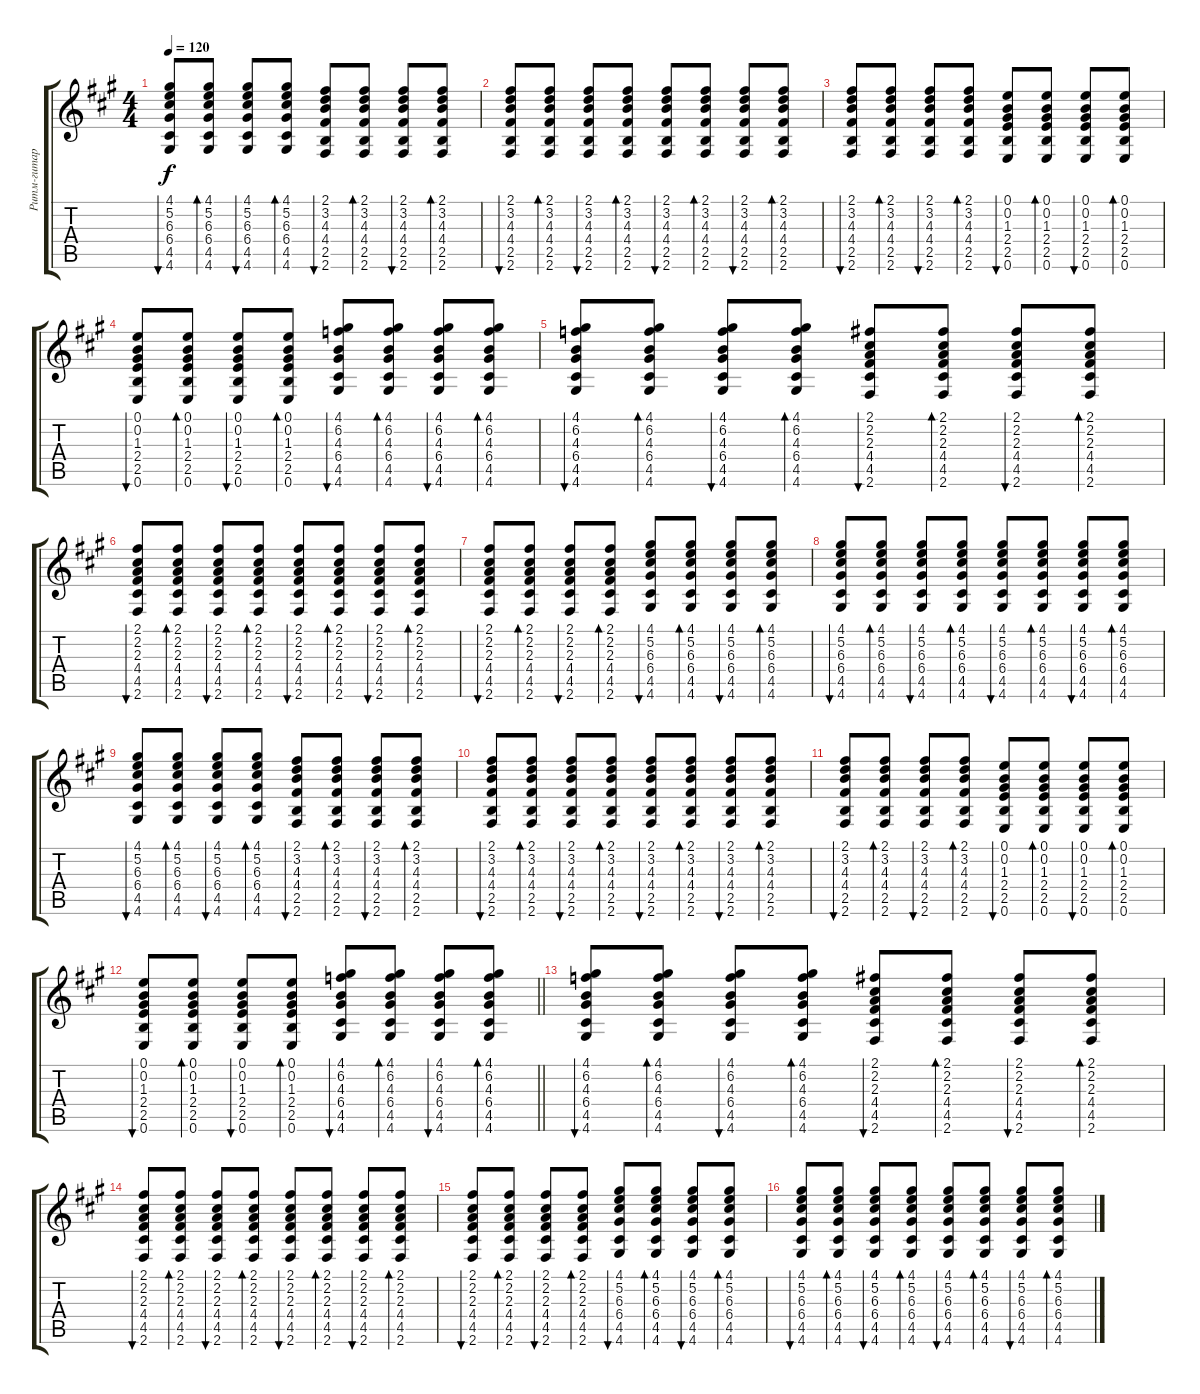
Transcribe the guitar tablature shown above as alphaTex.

\track ("Ритм-гитара" "Ритм-гитар") {instrument electricguitarmuted}
\staff {score tabs}
\tuning (E4 B3 G3 D3 A2 E2) {hide}
\ts (4 4)
\tempo 120
\clef g2
\ks f#minor
(4.1 5.2 6.3 6.4 4.5 4.6).8{bu 60 dy f} (4.1 5.2 6.3 6.4 4.5 4.6).8{bd 60} (4.1 5.2 6.3 6.4 4.5 4.6).8{bu 60} (4.1 5.2 6.3 6.4 4.5 4.6).8{bd 60} (2.1 3.2 4.3 4.4 2.5 2.6).8{bu 60} (2.1 3.2 4.3 4.4 2.5 2.6).8{bd 60} (2.1 3.2 4.3 4.4 2.5 2.6).8{bu 60} (2.1 3.2 4.3 4.4 2.5 2.6).8{bd 60} |
(2.1 3.2 4.3 4.4 2.5 2.6).8{bu 60} (2.1 3.2 4.3 4.4 2.5 2.6).8{bd 60} (2.1 3.2 4.3 4.4 2.5 2.6).8{bu 60} (2.1 3.2 4.3 4.4 2.5 2.6).8{bd 60} (2.1 3.2 4.3 4.4 2.5 2.6).8{bu 60} (2.1 3.2 4.3 4.4 2.5 2.6).8{bd 60} (2.1 3.2 4.3 4.4 2.5 2.6).8{bu 60} (2.1 3.2 4.3 4.4 2.5 2.6).8{bd 60} |
(2.1 3.2 4.3 4.4 2.5 2.6).8{bu 60} (2.1 3.2 4.3 4.4 2.5 2.6).8{bd 60} (2.1 3.2 4.3 4.4 2.5 2.6).8{bu 60} (2.1 3.2 4.3 4.4 2.5 2.6).8{bd 60} (0.1 0.2 1.3 2.4 2.5 0.6).8{bu 60} (0.1 0.2 1.3 2.4 2.5 0.6).8{bd 60} (0.1 0.2 1.3 2.4 2.5 0.6).8{bu 60} (0.1 0.2 1.3 2.4 2.5 0.6).8{bd 60} |
(0.1 0.2 1.3 2.4 2.5 0.6).8{bu 60} (0.1 0.2 1.3 2.4 2.5 0.6).8{bd 60} (0.1 0.2 1.3 2.4 2.5 0.6).8{bu 60} (0.1 0.2 1.3 2.4 2.5 0.6).8{bd 60} (4.1 6.2 4.3 6.4 4.5 4.6).8{bu 60} (4.1 6.2 4.3 6.4 4.5 4.6).8{bd 60} (4.1 6.2 4.3 6.4 4.5 4.6).8{bu 60} (4.1 6.2 4.3 6.4 4.5 4.6).8{bd 60} |
(4.1 6.2 4.3 6.4 4.5 4.6).8{bu 60} (4.1 6.2 4.3 6.4 4.5 4.6).8{bd 60} (4.1 6.2 4.3 6.4 4.5 4.6).8{bu 60} (4.1 6.2 4.3 6.4 4.5 4.6).8{bd 60} (2.1 2.2 2.3 4.4 4.5 2.6).8{bu 60} (2.1 2.2 2.3 4.4 4.5 2.6).8{bd 60} (2.1 2.2 2.3 4.4 4.5 2.6).8{bu 60} (2.1 2.2 2.3 4.4 4.5 2.6).8{bd 60} |
(2.1 2.2 2.3 4.4 4.5 2.6).8{bu 60} (2.1 2.2 2.3 4.4 4.5 2.6).8{bd 60} (2.1 2.2 2.3 4.4 4.5 2.6).8{bu 60} (2.1 2.2 2.3 4.4 4.5 2.6).8{bd 60} (2.1 2.2 2.3 4.4 4.5 2.6).8{bu 60} (2.1 2.2 2.3 4.4 4.5 2.6).8{bd 60} (2.1 2.2 2.3 4.4 4.5 2.6).8{bu 60} (2.1 2.2 2.3 4.4 4.5 2.6).8{bd 60} |
(2.1 2.2 2.3 4.4 4.5 2.6).8{bu 60} (2.1 2.2 2.3 4.4 4.5 2.6).8{bd 60} (2.1 2.2 2.3 4.4 4.5 2.6).8{bu 60} (2.1 2.2 2.3 4.4 4.5 2.6).8{bd 60} (4.1 5.2 6.3 6.4 4.5 4.6).8{bu 60} (4.1 5.2 6.3 6.4 4.5 4.6).8{bd 60} (4.1 5.2 6.3 6.4 4.5 4.6).8{bu 60} (4.1 5.2 6.3 6.4 4.5 4.6).8{bd 60} |
(4.1 5.2 6.3 6.4 4.5 4.6).8{bu 60} (4.1 5.2 6.3 6.4 4.5 4.6).8{bd 60} (4.1 5.2 6.3 6.4 4.5 4.6).8{bu 60} (4.1 5.2 6.3 6.4 4.5 4.6).8{bd 60} (4.1 5.2 6.3 6.4 4.5 4.6).8{bu 60} (4.1 5.2 6.3 6.4 4.5 4.6).8{bd 60} (4.1 5.2 6.3 6.4 4.5 4.6).8{bu 60} (4.1 5.2 6.3 6.4 4.5 4.6).8{bd 60} |
(4.1 5.2 6.3 6.4 4.5 4.6).8{bu 60} (4.1 5.2 6.3 6.4 4.5 4.6).8{bd 60} (4.1 5.2 6.3 6.4 4.5 4.6).8{bu 60} (4.1 5.2 6.3 6.4 4.5 4.6).8{bd 60} (2.1 3.2 4.3 4.4 2.5 2.6).8{bu 60} (2.1 3.2 4.3 4.4 2.5 2.6).8{bd 60} (2.1 3.2 4.3 4.4 2.5 2.6).8{bu 60} (2.1 3.2 4.3 4.4 2.5 2.6).8{bd 60} |
(2.1 3.2 4.3 4.4 2.5 2.6).8{bu 60} (2.1 3.2 4.3 4.4 2.5 2.6).8{bd 60} (2.1 3.2 4.3 4.4 2.5 2.6).8{bu 60} (2.1 3.2 4.3 4.4 2.5 2.6).8{bd 60} (2.1 3.2 4.3 4.4 2.5 2.6).8{bu 60} (2.1 3.2 4.3 4.4 2.5 2.6).8{bd 60} (2.1 3.2 4.3 4.4 2.5 2.6).8{bu 60} (2.1 3.2 4.3 4.4 2.5 2.6).8{bd 60} |
(2.1 3.2 4.3 4.4 2.5 2.6).8{bu 60} (2.1 3.2 4.3 4.4 2.5 2.6).8{bd 60} (2.1 3.2 4.3 4.4 2.5 2.6).8{bu 60} (2.1 3.2 4.3 4.4 2.5 2.6).8{bd 60} (0.1 0.2 1.3 2.4 2.5 0.6).8{bu 60} (0.1 0.2 1.3 2.4 2.5 0.6).8{bd 60} (0.1 0.2 1.3 2.4 2.5 0.6).8{bu 60} (0.1 0.2 1.3 2.4 2.5 0.6).8{bd 60} |
\barLineRight lightlight
(0.1 0.2 1.3 2.4 2.5 0.6).8{bu 60} (0.1 0.2 1.3 2.4 2.5 0.6).8{bd 60} (0.1 0.2 1.3 2.4 2.5 0.6).8{bu 60} (0.1 0.2 1.3 2.4 2.5 0.6).8{bd 60} (4.1 6.2 4.3 6.4 4.5 4.6).8{bu 60} (4.1 6.2 4.3 6.4 4.5 4.6).8{bd 60} (4.1 6.2 4.3 6.4 4.5 4.6).8{bu 60} (4.1 6.2 4.3 6.4 4.5 4.6).8{bd 60} |
(4.1 6.2 4.3 6.4 4.5 4.6).8{bu 60} (4.1 6.2 4.3 6.4 4.5 4.6).8{bd 60} (4.1 6.2 4.3 6.4 4.5 4.6).8{bu 60} (4.1 6.2 4.3 6.4 4.5 4.6).8{bd 60} (2.1 2.2 2.3 4.4 4.5 2.6).8{bu 60} (2.1 2.2 2.3 4.4 4.5 2.6).8{bd 60} (2.1 2.2 2.3 4.4 4.5 2.6).8{bu 60} (2.1 2.2 2.3 4.4 4.5 2.6).8{bd 60} |
(2.1 2.2 2.3 4.4 4.5 2.6).8{bu 60} (2.1 2.2 2.3 4.4 4.5 2.6).8{bd 60} (2.1 2.2 2.3 4.4 4.5 2.6).8{bu 60} (2.1 2.2 2.3 4.4 4.5 2.6).8{bd 60} (2.1 2.2 2.3 4.4 4.5 2.6).8{bu 60} (2.1 2.2 2.3 4.4 4.5 2.6).8{bd 60} (2.1 2.2 2.3 4.4 4.5 2.6).8{bu 60} (2.1 2.2 2.3 4.4 4.5 2.6).8{bd 60} |
(2.1 2.2 2.3 4.4 4.5 2.6).8{bu 60} (2.1 2.2 2.3 4.4 4.5 2.6).8{bd 60} (2.1 2.2 2.3 4.4 4.5 2.6).8{bu 60} (2.1 2.2 2.3 4.4 4.5 2.6).8{bd 60} (4.1 5.2 6.3 6.4 4.5 4.6).8{bu 60} (4.1 5.2 6.3 6.4 4.5 4.6).8{bd 60} (4.1 5.2 6.3 6.4 4.5 4.6).8{bu 60} (4.1 5.2 6.3 6.4 4.5 4.6).8{bd 60} |
(4.1 5.2 6.3 6.4 4.5 4.6).8{bu 60} (4.1 5.2 6.3 6.4 4.5 4.6).8{bd 60} (4.1 5.2 6.3 6.4 4.5 4.6).8{bu 60} (4.1 5.2 6.3 6.4 4.5 4.6).8{bd 60} (4.1 5.2 6.3 6.4 4.5 4.6).8{bu 60} (4.1 5.2 6.3 6.4 4.5 4.6).8{bd 60} (4.1 5.2 6.3 6.4 4.5 4.6).8{bu 60} (4.1 5.2 6.3 6.4 4.5 4.6).8{bd 60}
